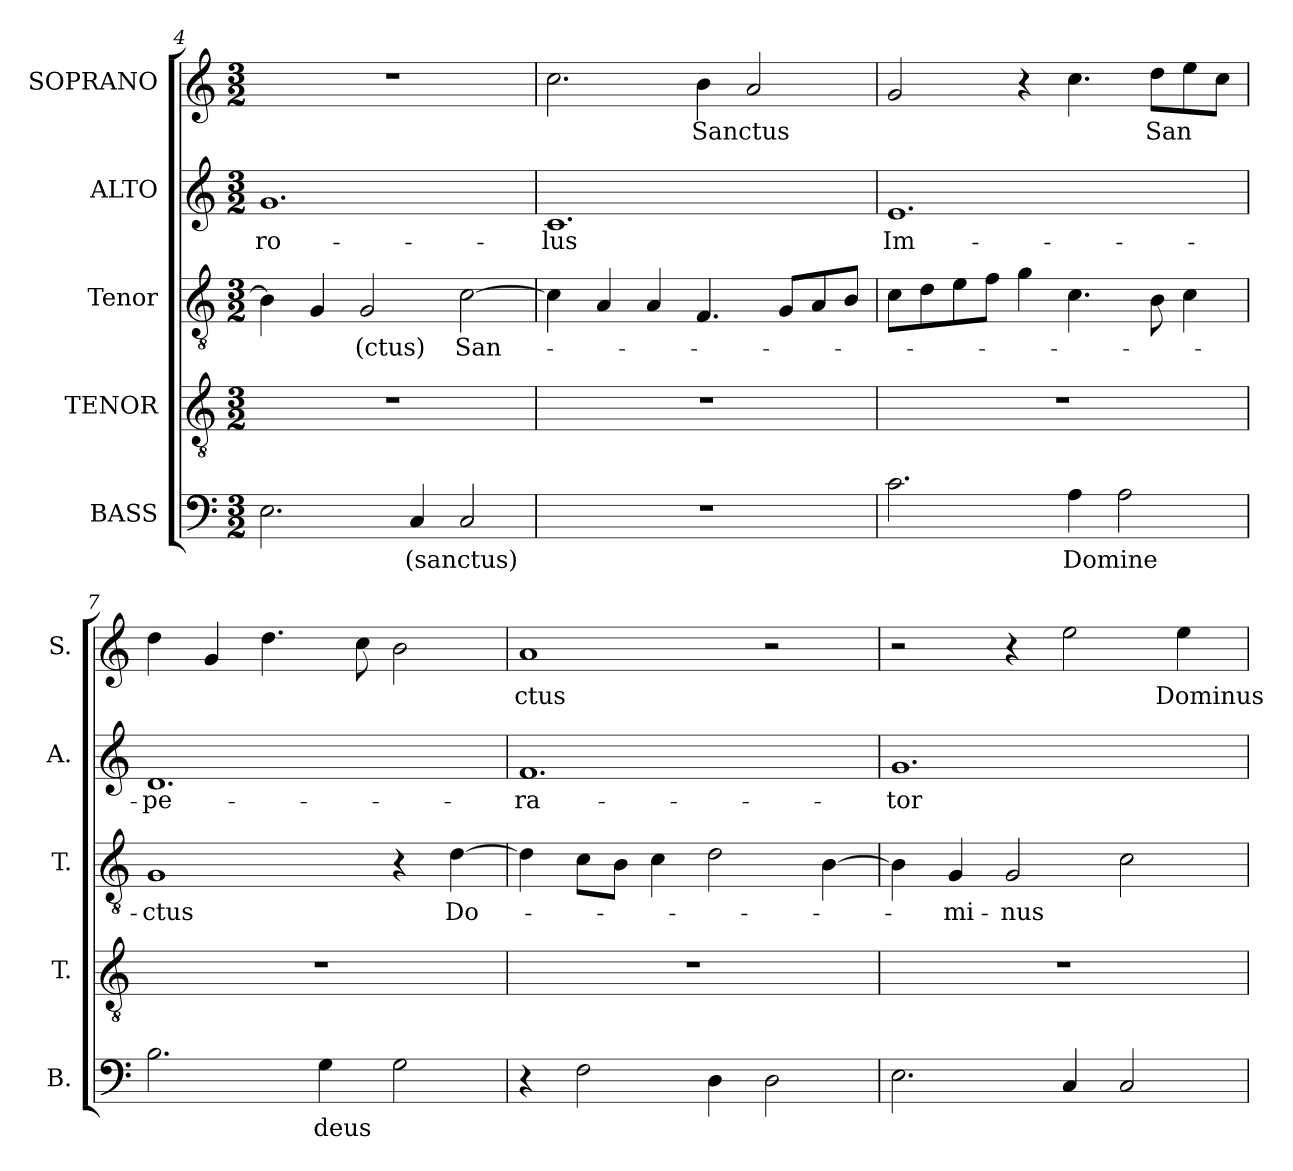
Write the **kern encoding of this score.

**kern	**text	**kern	**kern	**text	**kern	**text	**kern	**text
*part5	*part5	*part4	*part3	*part3	*part2	*part2	*part1	*part1
*staff5	*staff5	*staff4	*staff3	*staff3	*staff2	*staff2	*staff1	*staff1
*I"BASS	*	*I"TENOR	*I"Tenor	*	*I"ALTO	*	*I"SOPRANO	*
*I'B.	*	*I'T.	*I'T.	*	*I'A.	*	*I'S.	*
*clefF4	*	*clefGv2	*clefGv2	*	*clefG2	*	*clefG2	*
*	*	*ITrd7c12	*ITrd7c12	*	*	*	*	*
*k[]	*	*k[]	*k[]	*	*k[]	*	*k[]	*
*C:	*	*C:	*C:	*	*C:	*	*C:	*
*M3/2	*	*M3/2	*M3/2	*	*M3/2	*	*M3/2	*
=4	=4	=4	=4	=4	=4	=4	=4	=4
!	!	!LO:N:vis=1	!	!	!	!	!	!
!	!	!	!	!	!	!LO:LY:b:color=#000000	!LO:N:vis=1	!
2.Ei\	.	1.r	4BBi\]	.	1.gi	-ro-	1.r	.
.	.	.	4GGi/	.	.	.	.	.
!	!	!	!	!LO:LY:b:color=#000000	!	!	!	!
.	.	.	2GGi/	(ctus)	.	.	.	.
!	!LO:LY:b:color=#000000	!	!	!	!	!	!	!
4Ci/	(sanctus)	.	.	.	.	.	.	.
!	!	!	!	!LO:LY:b:color=#000000	!	!	!	!
2Ci/	.	.	[2Ci\	San-	.	.	.	.
!!LO:LB:g=z
=5	=5	=5	=5	=5	=5	=5	=5	=5
!LO:N:vis=1	!	!LO:N:vis=1	!	!	!	!	!	!
!	!	!	!	!	!	!LO:LY:b:color=#000000	!	!
1.r	.	1.r	4Ci\]	.	1.ci	-lus	2.cci\	.
.	.	.	4AAi/	.	.	.	.	.
.	.	.	4AAi/	.	.	.	.	.
!	!	!	!	!	!	!	!	!LO:LY:b:color=#000000
.	.	.	4.FFi/	.	.	.	4bi\	Sanctus
.	.	.	.	.	.	.	2ai/	.
.	.	.	8GGi/L	.	.	.	.	.
.	.	.	8AAi/	.	.	.	.	.
.	.	.	8BBi/J	.	.	.	.	.
=6	=6	=6	=6	=6	=6	=6	=6	=6
!	!	!LO:N:vis=1	!	!	!	!	!	!
!	!	!	!	!	!	!LO:LY:b:color=#000000	!	!
2.ci\	.	1.r	8Ci\L	.	1.ei	Im-	2gi/	.
.	.	.	8Di\	.	.	.	.	.
.	.	.	8Ei\	.	.	.	.	.
.	.	.	8Fi\J	.	.	.	.	.
.	.	.	4Gi\	.	.	.	4r	.
!	!LO:LY:b:color=#000000	!	!	!	!	!	!	!
4Ai\	Domine	.	4.Ci\	.	.	.	4.cci\	.
2Ai\	.	.	.	.	.	.	.	.
!	!	!	!	!	!	!	!	!LO:LY:b:color=#000000
.	.	.	8BBi\	.	.	.	8ddi\L	San
.	.	.	4Ci\	.	.	.	8eei\	.
.	.	.	.	.	.	.	8cci\J	.
=7	=7	=7	=7	=7	=7	=7	=7	=7
!	!	!LO:N:vis=1	!	!	!	!	!	!
!	!	!	!	!LO:LY:b:color=#000000	!	!	!	!
!	!	!	!	!	!	!LO:LY:b:color=#000000	!	!
2.Bi\	.	1.r	1GGi	-ctus	1.di	-pe-	4ddi\	.
.	.	.	.	.	.	.	4gi/	.
.	.	.	.	.	.	.	4.ddi\	.
!	!LO:LY:b:color=#000000	!	!	!	!	!	!	!
4Gi\	deus	.	.	.	.	.	.	.
.	.	.	.	.	.	.	8cci\	.
2Gi\	.	.	4r	.	.	.	2bi\	.
!	!	!	!	!LO:LY:b:color=#000000	!	!	!	!
.	.	.	[4Di\	Do-	.	.	.	.
=8	=8	=8	=8	=8	=8	=8	=8	=8
!	!	!LO:N:vis=1	!	!	!	!	!	!
!	!	!	!	!	!	!LO:LY:b:color=#000000	!	!
!	!	!	!	!	!	!	!	!LO:LY:b:color=#000000
4r	.	1.r	4Di\]	.	1.fi	-ra-	1ai	ctus
2Fi\	.	.	8Ci\L	.	.	.	.	.
.	.	.	8BBi\J	.	.	.	.	.
.	.	.	4Ci\	.	.	.	.	.
4Di\	.	.	2Di\	.	.	.	.	.
2Di\	.	.	.	.	.	.	2r	.
.	.	.	[4BBi\	.	.	.	.	.
!!LO:PB:g=z
=9	=9	=9	=9	=9	=9	=9	=9	=9
!	!	!LO:N:vis=1	!	!	!	!	!	!
!	!	!	!	!	!	!LO:LY:b:color=#000000	!	!
2.Ei\	.	1.r	4BBi\]	.	1.gi	-tor	2r	.
!	!	!	!	!LO:LY:b:color=#000000	!	!	!	!
.	.	.	4GGi/	-mi-	.	.	.	.
!	!	!	!	!LO:LY:b:color=#000000	!	!	!	!
.	.	.	2GGi/	-nus	.	.	4r	.
4Ci/	.	.	.	.	.	.	2eei\	.
2Ci/	.	.	2Ci\	.	.	.	.	.
!	!	!	!	!	!	!	!	!LO:LY:b:color=#000000
.	.	.	.	.	.	.	4eei\	Dominus
=	=	=	=	=	=	=	=	=
*-	*-	*-	*-	*-	*-	*-	*-	*-
